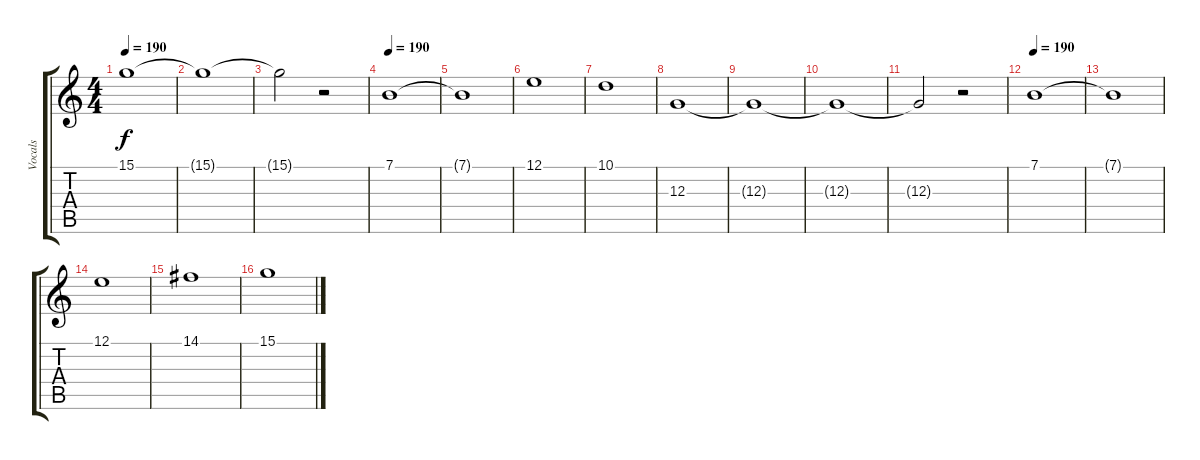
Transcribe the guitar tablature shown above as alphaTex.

\track ("Vocals" "Vocals") {instrument lead3calliope}
\staff {score tabs}
\tuning (E4 B3 G3 D3 A2 D2) {hide}
\ts (4 4)
\tempo 190
\clef g2
\ks c
15.1{t}.1{dy f} |
15.1{t}.1 |
15.1{t}.2 r.2 |
\tempo 190
7.1.1 |
7.1{t}.1 |
12.1.1 |
10.1.1 |
12.3.1 |
12.3{t}.1 |
12.3{t}.1 |
12.3{t}.2 r.2 |
\tempo 190
7.1.1 |
7.1{t}.1 |
12.1.1 |
14.1.1 |
15.1.1
